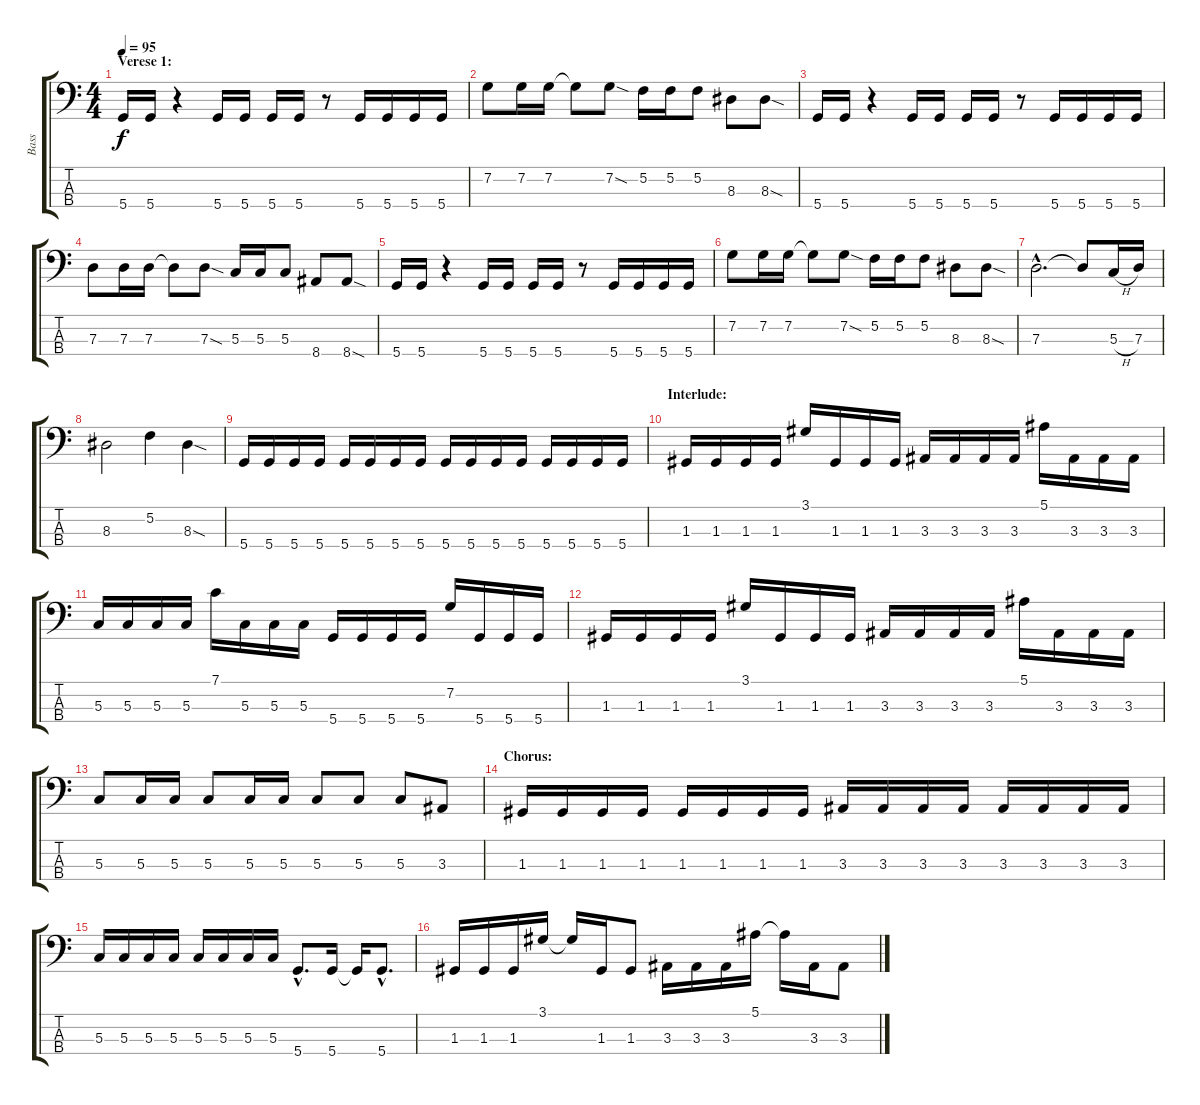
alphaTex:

\track ("Bass" "Bass") {instrument fretlessbass}
\staff {score tabs}
\tuning (F2 C2 G1 D1) {hide}
\ts (4 4)
\section ("" "Verese 1:")
\tempo 95
\clef f4
\ks c
5.4.16{dy f} 5.4.16 r.4 5.4.16 5.4.16 5.4.16 5.4.16 r.8 5.4.16 5.4.16 5.4.16 5.4.16 |
7.2.8 7.2.16 7.2.16 7.2{t}.8 7.2{sod}.8 5.2.16 5.2.16 5.2.8 8.3.8 8.3{sod}.8 |
5.4.16 5.4.16 r.4 5.4.16 5.4.16 5.4.16 5.4.16 r.8 5.4.16 5.4.16 5.4.16 5.4.16 |
7.3.8 7.3.16 7.3.16 7.3{t}.8 7.3{sod}.8 5.3.16 5.3.16 5.3.8 8.4.8 8.4{sod}.8 |
5.4.16 5.4.16 r.4 5.4.16 5.4.16 5.4.16 5.4.16 r.8 5.4.16 5.4.16 5.4.16 5.4.16 |
7.2.8 7.2.16 7.2.16 7.2{t}.8 7.2{sod}.8 5.2.16 5.2.16 5.2.8 8.3.8 8.3{sod}.8 |
7.3{hac}.2{d} 7.3{t}.8 5.3{h}.16 7.3.16 |
8.3.2 5.2.4 8.3{sod}.4 |
5.4.16 5.4.16 5.4.16 5.4.16 5.4.16 5.4.16 5.4.16 5.4.16 5.4.16 5.4.16 5.4.16 5.4.16 5.4.16 5.4.16 5.4.16 5.4.16 |
\section ("" "Interlude:")
1.3.16 1.3.16 1.3.16 1.3.16 3.1.16 1.3.16 1.3.16 1.3.16 3.3.16 3.3.16 3.3.16 3.3.16 5.1.16 3.3.16 3.3.16 3.3.16 |
5.3.16 5.3.16 5.3.16 5.3.16 7.1.16 5.3.16 5.3.16 5.3.16 5.4.16 5.4.16 5.4.16 5.4.16 7.2.16 5.4.16 5.4.16 5.4.16 |
1.3.16 1.3.16 1.3.16 1.3.16 3.1.16 1.3.16 1.3.16 1.3.16 3.3.16 3.3.16 3.3.16 3.3.16 5.1.16 3.3.16 3.3.16 3.3.16 |
5.3.8 5.3.16 5.3.16 5.3.8 5.3.16 5.3.16 5.3.8 5.3.8 5.3.8 3.3.8 |
\section ("" "Chorus:")
1.3.16 1.3.16 1.3.16 1.3.16 1.3.16 1.3.16 1.3.16 1.3.16 3.3.16 3.3.16 3.3.16 3.3.16 3.3.16 3.3.16 3.3.16 3.3.16 |
5.3.16 5.3.16 5.3.16 5.3.16 5.3.16 5.3.16 5.3.16 5.3.16 5.4{hac}.8{d} 5.4.16 5.4{t}.16 5.4{hac}.8{d} |
1.3.16 1.3.16 1.3.16 3.1.16 3.1{t}.16 1.3.16 1.3.8 3.3.16 3.3.16 3.3.16 5.1.16 5.1{t}.16 3.3.16 3.3.8
